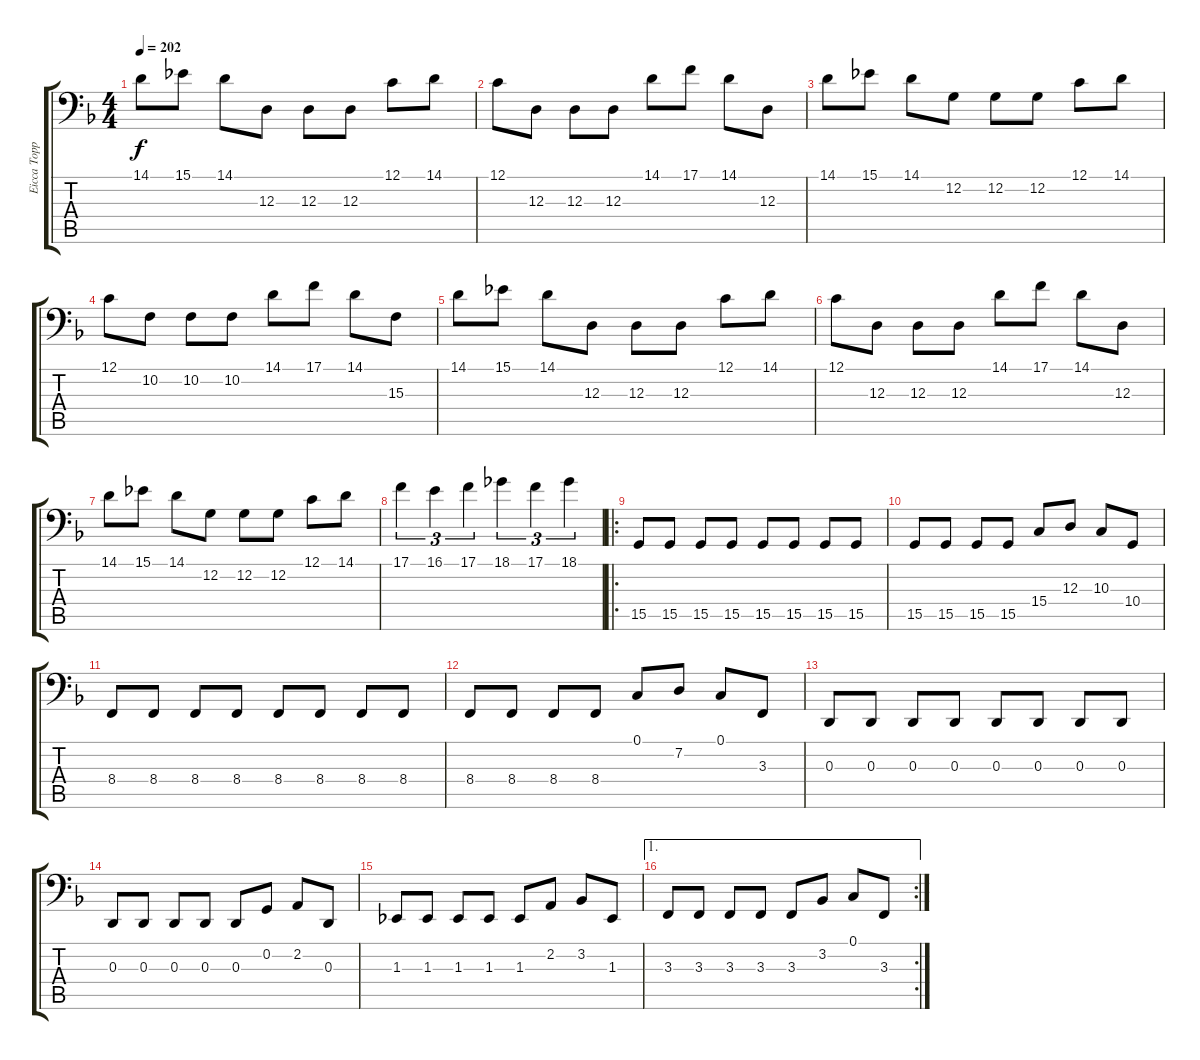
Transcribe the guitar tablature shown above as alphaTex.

\track ("Eicca Toppinen - Rhythm Cello" "Eicca Topp") {instrument cello}
\staff {score tabs}
\tuning (C3 G2 D2 A1 E1 B0) {hide}
\ts (4 4)
\tempo 202
\clef f4
\ks f
14.1.8{dy f} 15.1.8 14.1.8 12.3.8 12.3.8 12.3.8 12.1.8 14.1.8 |
12.1.8 12.3.8 12.3.8 12.3.8 14.1.8 17.1.8 14.1.8 12.3.8 |
14.1.8 15.1.8 14.1.8 12.2.8 12.2.8 12.2.8 12.1.8 14.1.8 |
12.1.8 10.2.8 10.2.8 10.2.8 14.1.8 17.1.8 14.1.8 15.3.8 |
14.1.8 15.1.8 14.1.8 12.3.8 12.3.8 12.3.8 12.1.8 14.1.8 |
12.1.8 12.3.8 12.3.8 12.3.8 14.1.8 17.1.8 14.1.8 12.3.8 |
14.1.8 15.1.8 14.1.8 12.2.8 12.2.8 12.2.8 12.1.8 14.1.8 |
17.1.4{tu (3 2)} 16.1.4{tu (3 2)} 17.1.4{tu (3 2)} 18.1.4{tu (3 2)} 17.1.4{tu (3 2)} 18.1.4{tu (3 2)} |
\ro
15.5.8 15.5.8 15.5.8 15.5.8 15.5.8 15.5.8 15.5.8 15.5.8 |
15.5.8 15.5.8 15.5.8 15.5.8 15.4.8 12.3.8 10.3.8 10.4.8 |
8.4.8 8.4.8 8.4.8 8.4.8 8.4.8 8.4.8 8.4.8 8.4.8 |
8.4.8 8.4.8 8.4.8 8.4.8 0.1.8 7.2.8 0.1.8 3.3.8 |
0.3.8 0.3.8 0.3.8 0.3.8 0.3.8 0.3.8 0.3.8 0.3.8 |
0.3.8 0.3.8 0.3.8 0.3.8 0.3.8 0.2.8 2.2.8 0.3.8 |
1.3.8 1.3.8 1.3.8 1.3.8 1.3.8 2.2.8 3.2.8 1.3.8 |
\ae 1
\rc 2
3.3.8 3.3.8 3.3.8 3.3.8 3.3.8 3.2.8 0.1.8 3.3.8
